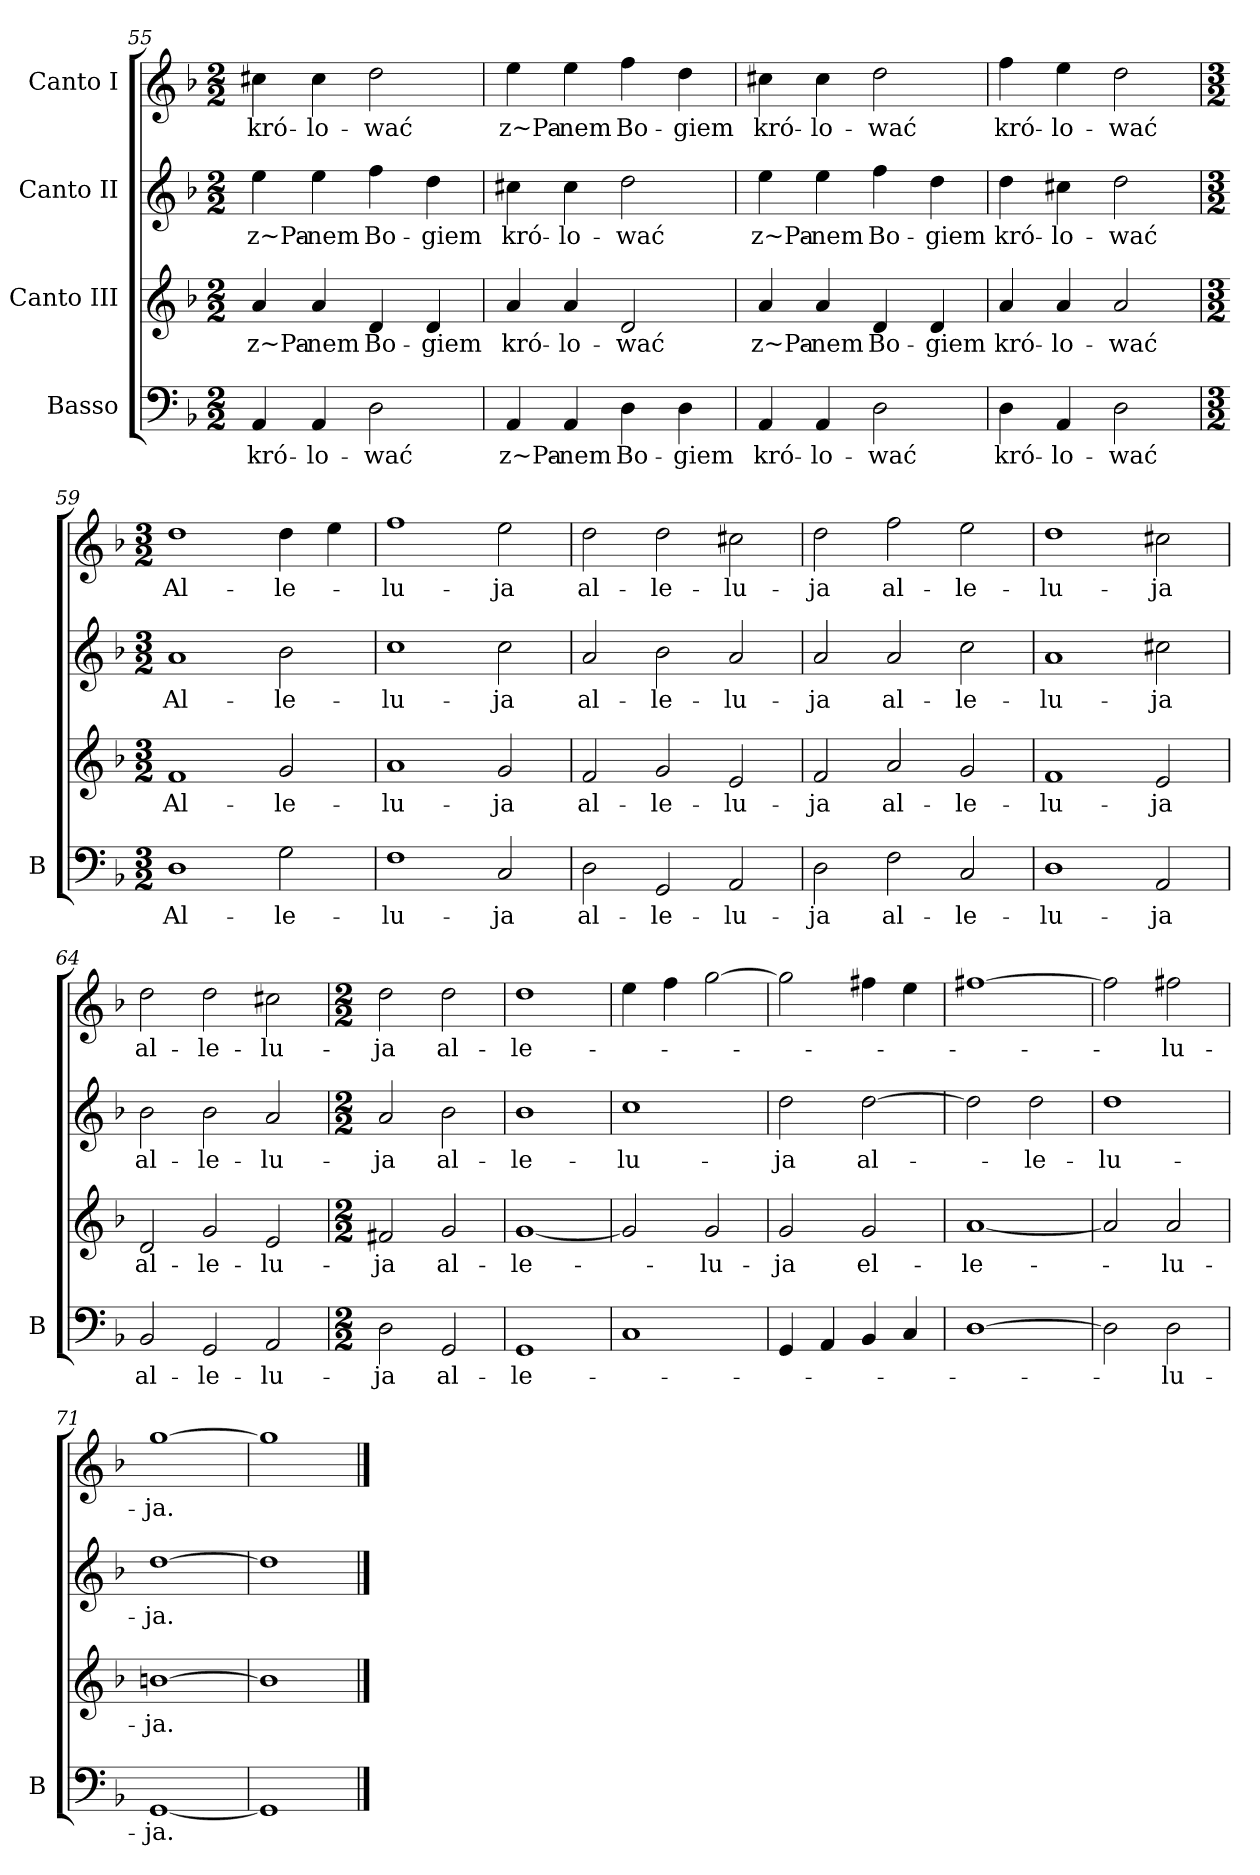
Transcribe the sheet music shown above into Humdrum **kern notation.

**kern	**text	**kern	**text	**kern	**text	**kern	**text
*part4	*part4	*part3	*part3	*part2	*part2	*part1	*part1
*staff4	*staff4	*staff3	*staff3	*staff2	*staff2	*staff1	*staff1
*I"Basso	*	*I"Canto III	*	*I"Canto II	*	*I"Canto I	*
*I'B	*	*	*	*	*	*	*
*clefF4	*	*clefG2	*	*clefG2	*	*clefG2	*
*k[b-]	*	*k[b-]	*	*k[b-]	*	*k[b-]	*
*M2/2	*	*M2/2	*	*M2/2	*	*M2/2	*
=55	=55	=55	=55	=55	=55	=55	=55
4AA/	kró-	4a/	z~Pa-	4ee\	z~Pa-	4cc#X\	kró-
4AA/	-lo-	4a/	-nem	4ee\	-nem	4cc#\	-lo-
2D\	-wać	4d/	Bo-	4ff\	Bo-	2dd\	-wać
.	.	4d/	-giem	4dd\	-giem	.	.
=56	=56	=56	=56	=56	=56	=56	=56
4AA/	z~Pa-	4a/	kró-	4cc#X\	kró-	4ee\	z~Pa-
4AA/	-nem	4a/	-lo-	4cc#\	-lo-	4ee\	-nem
4D\	Bo-	2d/	-wać	2dd\	-wać	4ff\	Bo-
4D\	-giem	.	.	.	.	4dd\	-giem
=57	=57	=57	=57	=57	=57	=57	=57
4AA/	kró-	4a/	z~Pa-	4ee\	z~Pa-	4cc#X\	kró-
4AA/	-lo-	4a/	-nem	4ee\	-nem	4cc#\	-lo-
2D\	-wać	4d/	Bo-	4ff\	Bo-	2dd\	-wać
.	.	4d/	-giem	4dd\	-giem	.	.
=58	=58	=58	=58	=58	=58	=58	=58
4D\	kró-	4a/	kró-	4dd\	kró-	4ff\	kró-
4AA/	-lo-	4a/	-lo-	4cc#X\	-lo-	4ee\	-lo-
2D\	-wać	2a/	-wać	2dd\	-wać	2dd\	-wać
=59	=59	=59	=59	=59	=59	=59	=59
*M3/2	*	*M3/2	*	*M3/2	*	*M3/2	*
1D	Al-	1f	Al-	1a	Al-	1dd	Al-
2G\	-le-	2g/	-le-	2b-\	-le-	4dd\	-le-
.	.	.	.	.	.	4ee\	.
=60	=60	=60	=60	=60	=60	=60	=60
1F	-lu-	1a	-lu-	1cc	-lu-	1ff	-lu-
2C/	-ja	2g/	-ja	2cc\	-ja	2ee\	-ja
=61	=61	=61	=61	=61	=61	=61	=61
2D\	al-	2f/	al-	2a/	al-	2dd\	al-
2GG/	-le-	2g/	-le-	2b-\	-le-	2dd\	-le-
2AA/	-lu-	2e/	-lu-	2a/	-lu-	2cc#X\	-lu-
=62	=62	=62	=62	=62	=62	=62	=62
2D\	-ja	2f/	-ja	2a/	-ja	2dd\	-ja
2F\	al-	2a/	al-	2a/	al-	2ff\	al-
2C/	-le-	2g/	-le-	2cc\	-le-	2ee\	-le-
=63	=63	=63	=63	=63	=63	=63	=63
1D	-lu-	1f	-lu-	1a	-lu-	1dd	-lu-
2AA/	-ja	2e/	-ja	2cc#X\	-ja	2cc#X\	-ja
=64	=64	=64	=64	=64	=64	=64	=64
2BB-/	al-	2d/	al-	2b-\	al-	2dd\	al-
2GG/	-le-	2g/	-le-	2b-\	-le-	2dd\	-le-
2AA/	-lu-	2e/	-lu-	2a/	-lu-	2cc#X\	-lu-
=65	=65	=65	=65	=65	=65	=65	=65
*M2/2	*	*M2/2	*	*M2/2	*	*M2/2	*
2D\	-ja	2f#X/	-ja	2a/	-ja	2dd\	-ja
2GG/	al-	2g/	al-	2b-\	al-	2dd\	al-
=66	=66	=66	=66	=66	=66	=66	=66
1GG	-le-	[1g	-le-	1b-	-le-	1dd	-le-
=67	=67	=67	=67	=67	=67	=67	=67
1C	.	2g/]	.	1cc	-lu-	4ee\	.
.	.	.	.	.	.	4ff\	.
.	.	2g/	-lu-	.	.	[2gg\	.
=68	=68	=68	=68	=68	=68	=68	=68
4GG/	.	2g/	-ja	2dd\	-ja	2gg\]	.
4AA/	.	.	.	.	.	.	.
4BB-/	.	2g/	el-	[2dd\	al-	4ff#X\	.
4C/	.	.	.	.	.	4ee\	.
=69	=69	=69	=69	=69	=69	=69	=69
[1D	.	[1a	-le-	2dd\]	.	[1ff#X	.
.	.	.	.	2dd\	-le-	.	.
=70	=70	=70	=70	=70	=70	=70	=70
2D\]	.	2a/]	.	1dd	-lu-	2ff#\]	.
2D\	-lu-	2a/	-lu-	.	.	2ff#X\	-lu-
=71	=71	=71	=71	=71	=71	=71	=71
[1GG	-ja.	[1bn	-ja.	[1dd	-ja.	[1gg	-ja.
=72	=72	=72	=72	=72	=72	=72	=72
1GG]	.	1b]	.	1dd]	.	1gg]	.
==	==	==	==	==	==	==	==
*-	*-	*-	*-	*-	*-	*-	*-
